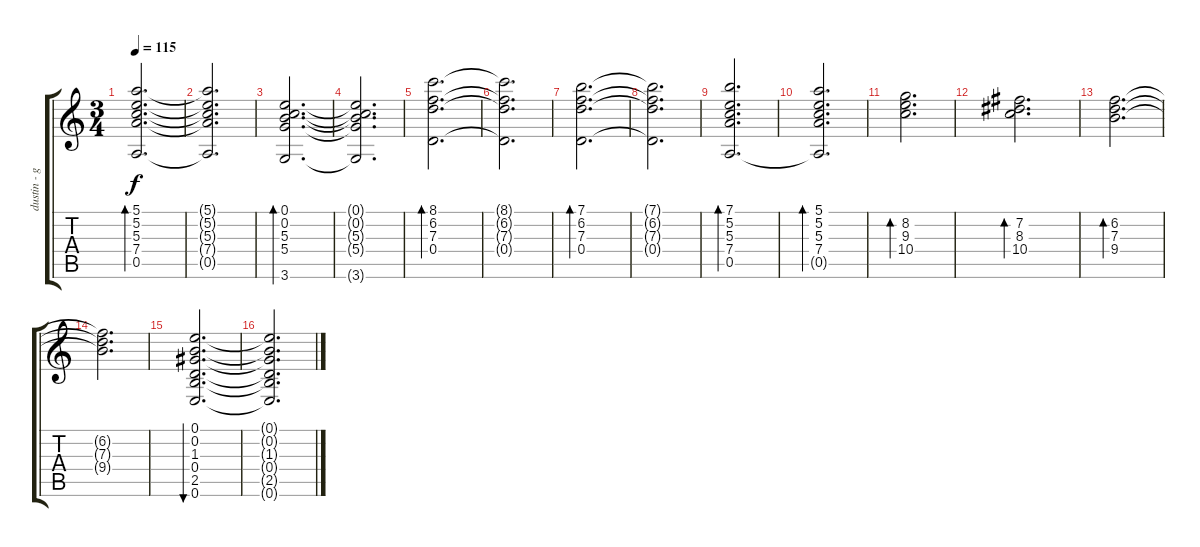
\track ("dustin - guitar" "dustin - g") {instrument electricguitarjazz}
\staff {score tabs}
\tuning (E4 B3 G3 D3 A2 E2) {hide}
\ts (3 4)
\tempo 115
\clef g2
\ks c
(5.1 5.2 5.3 7.4 0.5).2{d bd 30 dy f} |
(5.1{t} 5.2{t} 5.3{t} 7.4{t} 0.5{t}).2{d} |
(0.1 0.2 5.3 5.4 3.6).2{d bd 30} |
(0.1{t} 0.2{t} 5.3{t} 5.4{t} 3.6{t}).2{d} |
(8.1 6.2 7.3 0.4).2{d bd 30} |
(8.1{t} 6.2{t} 7.3{t} 0.4{t}).2{d} |
(7.1 6.2 7.3 0.4).2{d bd 30} |
(7.1{t} 6.2{t} 7.3{t} 0.4{t}).2{d} |
(7.1 5.2 5.3 7.4 0.5).2{d bd 30} |
(5.1 5.2 5.3 7.4 0.5{t}).2{d bd 30} |
(8.2 9.3 10.4).2{d bd 30} |
(7.2 8.3 10.4).2{d bd 30} |
(6.2 7.3 9.4).2{d bd 30} |
(6.2{t} 7.3{t} 9.4{t}).2{d} |
(0.1 0.2 1.3 0.4 2.5 0.6).2{d bu 30} |
(0.1{t} 0.2{t} 1.3{t} 0.4{t} 2.5{t} 0.6{t}).2{d}
